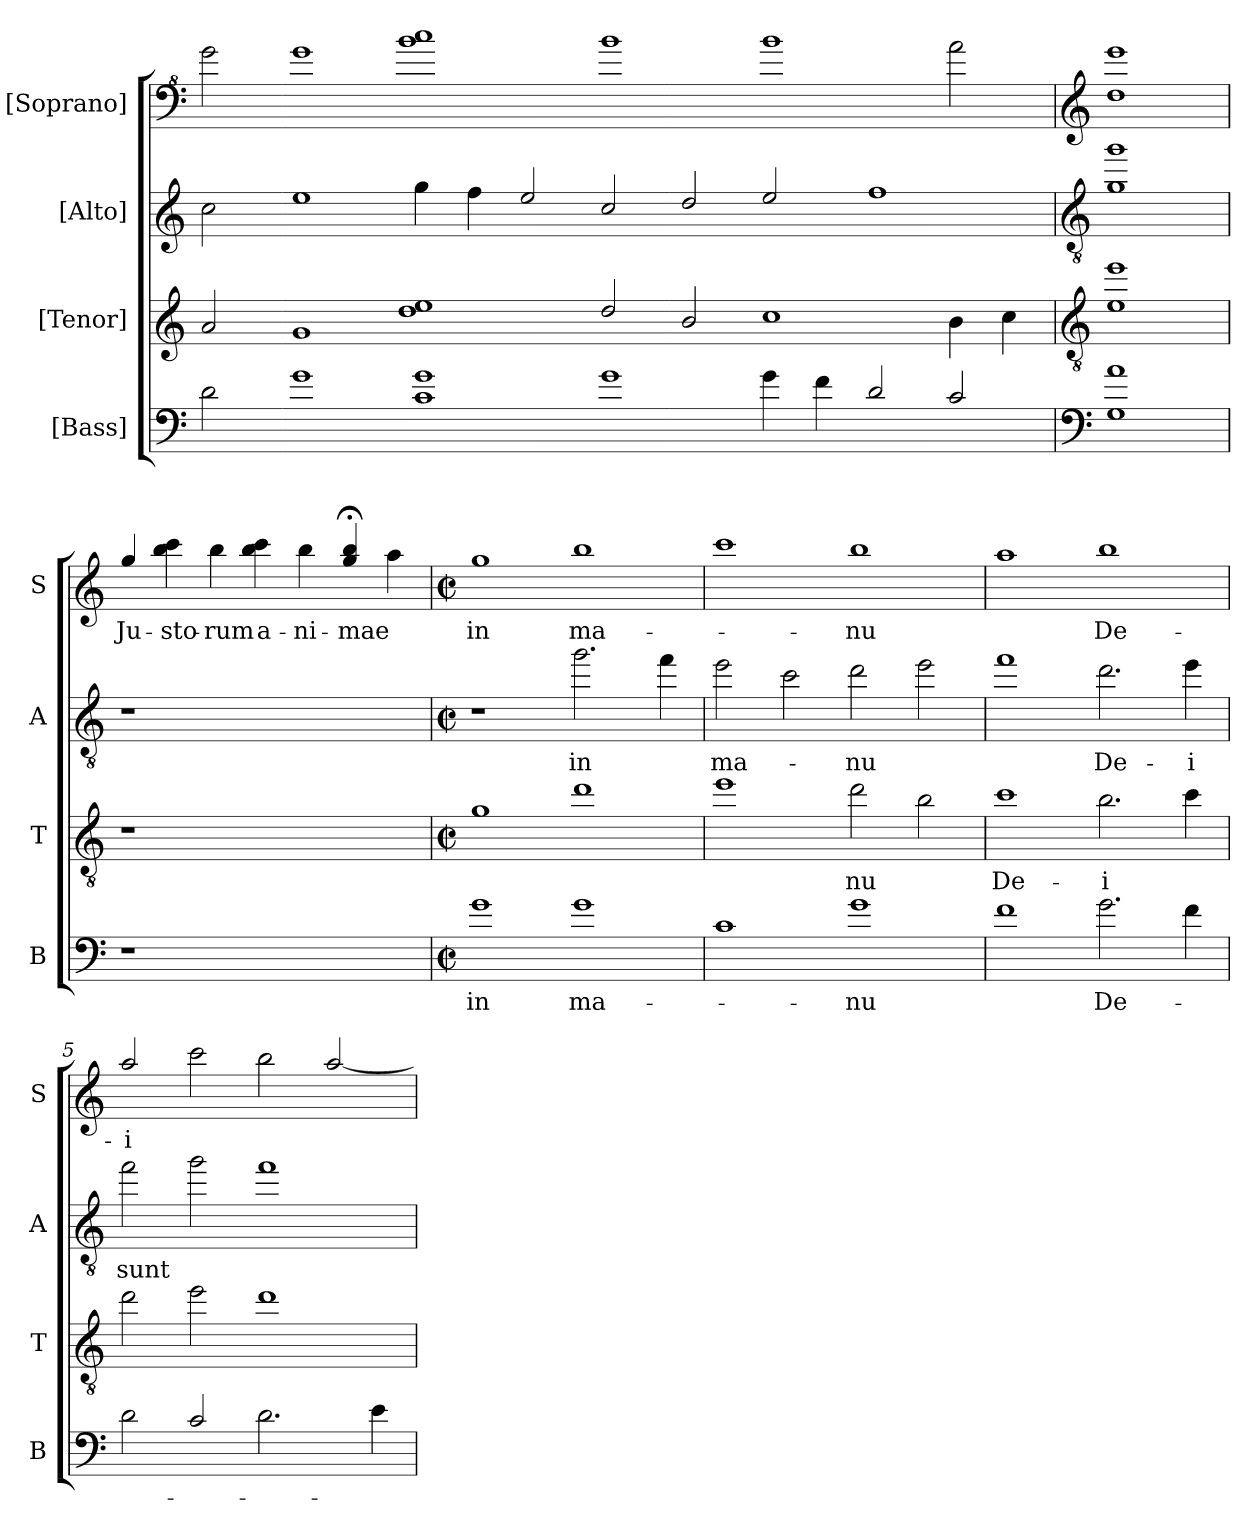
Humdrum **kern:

**kern	**text	**kern	**text	**kern	**text	**kern	**text
*part4	*part4	*part3	*part3	*part2	*part2	*part1	*part1
*staff4	*staff4	*staff3	*staff3	*staff2	*staff2	*staff1	*staff1
*I"[Bass]	*	*I"[Tenor]	*	*I"[Alto]	*	*I"[Soprano]	*
*I'B	*	*I'T	*	*I'A	*	*I'S	*
*	*	*	*	*	*	*clefF^4	*
*ITrd7c12	*	*ITrd7c12	*	*ITrd7c12	*	*ITrd7c12	*
*k[]	*	*k[]	*	*k[]	*	*k[]	*
*C:	*	*C:	*	*C:	*	*C:	*
=	=	=	=	=	=	=	=
2D	.	2A	.	2c	.	2g	.
=1X-	=1X-	=1X-	=1X-	=1X-	=1X-	=1X-	=1X-
1G	.	1G	.	1e	.	1g	.
1C 1G	.	1d 1e	.	4g\	.	1b 1cc	.
.	.	.	.	4f\	.	.	.
.	.	.	.	2e/	.	.	.
1G	.	2d/	.	2c/	.	1b	.
.	.	2B/	.	2d/	.	.	.
4G	.	1c	.	2e/	.	1b	.
4F\	.	.	.	.	.	.	.
2D/	.	.	.	1f	.	.	.
2C/	.	4B	.	.	.	2a\	.
.	.	4c\	.	.	.	.	.
=2X	=2X	=2X	=2X	=2X	=2X	=2X	=2X
*clefF4	*	*clefGv2	*	*clefGv2	*	*clefG2	*
1GG 1A	.	1E 1e	.	1G 1g	.	1d 1ee	.
!!LO:LB:g=z
=1	=1	=1	=1	=1	=1	=1	=1
!	!	!	!	!	!	!	!LO:LY:b
1r	.	1r	.	1r	.	4g/	Ju-
!	!	!	!	!	!	!	!LO:LY:b
.	.	.	.	.	.	4b\ 4cc\	-sto-
!	!	!	!	!	!	!	!LO:LY:b
.	.	.	.	.	.	4b\	-rum
!	!	!	!	!	!	!	!LO:LY:b
.	.	.	.	.	.	4b\ 4cc\	a-
!	!	!	!	!	!	!	!LO:LY:b
2.ryy	.	2.ryy	.	2.ryy	.	4b	-ni-
!	!	!	!	!	!	!	!LO:LY:b
.	.	.	.	.	.	4g/;< 4b/;<	-mae
.	.	.	.	.	.	4a\	.
!!LO:LB:g=z
=2	=2	=2	=2	=2	=2	=2	=2
*M2/2	*	*M2/2	*	*M2/2	*	*M2/2	*
*met(c|)	*	*met(c|)	*	*met(c|)	*	*met(c|)	*
!	!LO:LY:b	!	!	!	!	!	!LO:LY:b
1G	in	1G	.	1r	.	1g	in
!	!LO:LY:b	!	!	!	!LO:LY:b	!	!LO:LY:b
1G	ma-	1d	.	2.g\	in	1b	ma-
.	.	.	.	4f\	.	.	.
=3	=3	=3	=3	=3	=3	=3	=3
!	!	!	!	!	!LO:LY:b	!	!
1C	.	1e	.	2e\	ma-	1cc	.
.	.	.	.	2c\	.	.	.
!	!LO:LY:b	!	!LO:LY:b	!	!LO:LY:b	!	!LO:LY:b
1G	-nu	2d\	nu	2d\	-nu	1b	-nu
.	.	2B\	.	2e\	.	.	.
=4	=4	=4	=4	=4	=4	=4	=4
!	!	!	!LO:LY:b	!	!	!	!
1F	.	1c	De-	1f	.	1a	.
!	!LO:LY:b	!	!LO:LY:b	!	!LO:LY:b	!	!LO:LY:b
2.G\	De-	2.B\	-i	2.d\	De-	1b	De-
!	!	!	!	!	!LO:LY:b	!	!
4F\	.	4c\	.	4e\	-i	.	.
=5	=5	=5	=5	=5	=5	=5	=5
!	!	!	!	!	!LO:LY:b	!	!LO:LY:b
2D\	.	2d\	.	2f\	sunt	2a/	-i
2C/	.	2e\	.	2g\	.	2cc\	.
2.D\	.	1d	.	1f	.	2b\	.
.	.	.	.	.	.	[2a/	.
4E\	.	.	.	.	.	.	.
=	=	=	=	=	=	=	=
*-	*-	*-	*-	*-	*-	*-	*-
